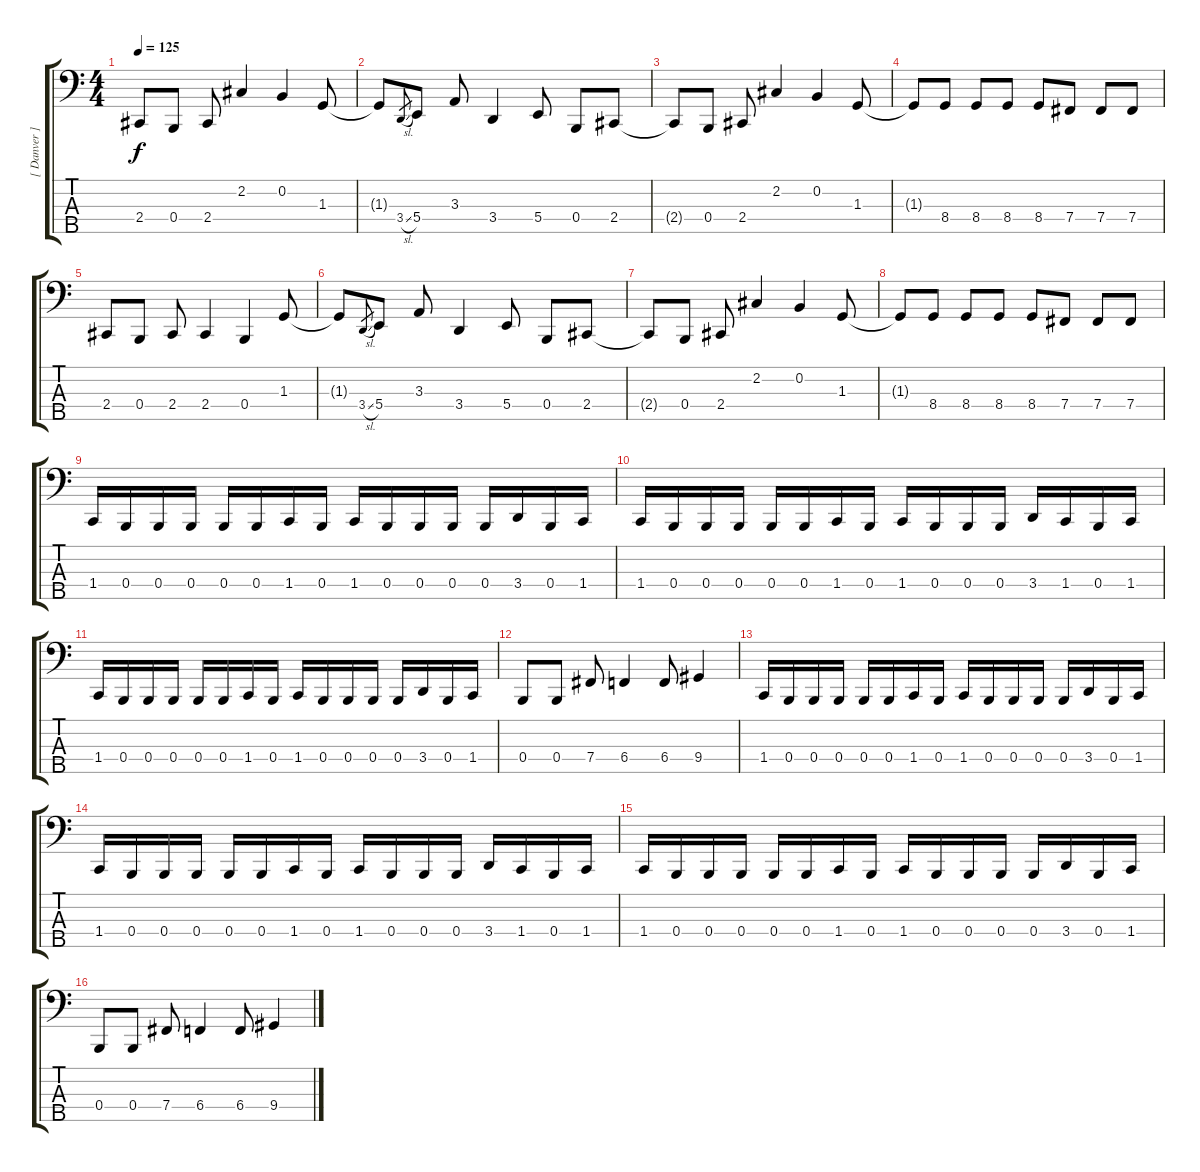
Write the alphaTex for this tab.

\track ("[ Danver ]" "[ Danver ]") {instrument electricbasspick}
\staff {score tabs}
\tuning (E2 B1 Gb1 B0 Ab0) {hide}
\ts (4 4)
\tempo 125
\clef f4
\ks c
2.4.8{dy f} 0.4.8 2.4.8 2.2.4 0.2.4 1.3.8 |
1.3{t}.8 3.4{sl}.8{gr} 5.4.8 3.3.8 3.4.4 5.4.8 0.4.8 2.4.8 |
2.4{t}.8 0.4.8 2.4.8 2.2.4 0.2.4 1.3.8 |
1.3{t}.8 8.4.8 8.4.8 8.4.8 8.4.8 7.4.8 7.4.8 7.4.8 |
2.4.8 0.4.8 2.4.8 2.4.4 0.4.4 1.3.8 |
1.3{t}.8 3.4{sl}.8{gr} 5.4.8 3.3.8 3.4.4 5.4.8 0.4.8 2.4.8 |
2.4{t}.8 0.4.8 2.4.8 2.2.4 0.2.4 1.3.8 |
1.3{t}.8 8.4.8 8.4.8 8.4.8 8.4.8 7.4.8 7.4.8 7.4.8 |
1.4.16 0.4.16 0.4.16 0.4.16 0.4.16 0.4.16 1.4.16 0.4.16 1.4.16 0.4.16 0.4.16 0.4.16 0.4.16 3.4.16 0.4.16 1.4.16 |
1.4.16 0.4.16 0.4.16 0.4.16 0.4.16 0.4.16 1.4.16 0.4.16 1.4.16 0.4.16 0.4.16 0.4.16 3.4.16 1.4.16 0.4.16 1.4.16 |
1.4.16 0.4.16 0.4.16 0.4.16 0.4.16 0.4.16 1.4.16 0.4.16 1.4.16 0.4.16 0.4.16 0.4.16 0.4.16 3.4.16 0.4.16 1.4.16 |
0.4.8 0.4.8 7.4.8 6.4.4 6.4.8 9.4.4 |
1.4.16 0.4.16 0.4.16 0.4.16 0.4.16 0.4.16 1.4.16 0.4.16 1.4.16 0.4.16 0.4.16 0.4.16 0.4.16 3.4.16 0.4.16 1.4.16 |
1.4.16 0.4.16 0.4.16 0.4.16 0.4.16 0.4.16 1.4.16 0.4.16 1.4.16 0.4.16 0.4.16 0.4.16 3.4.16 1.4.16 0.4.16 1.4.16 |
1.4.16 0.4.16 0.4.16 0.4.16 0.4.16 0.4.16 1.4.16 0.4.16 1.4.16 0.4.16 0.4.16 0.4.16 0.4.16 3.4.16 0.4.16 1.4.16 |
0.4.8 0.4.8 7.4.8 6.4.4 6.4.8 9.4.4
